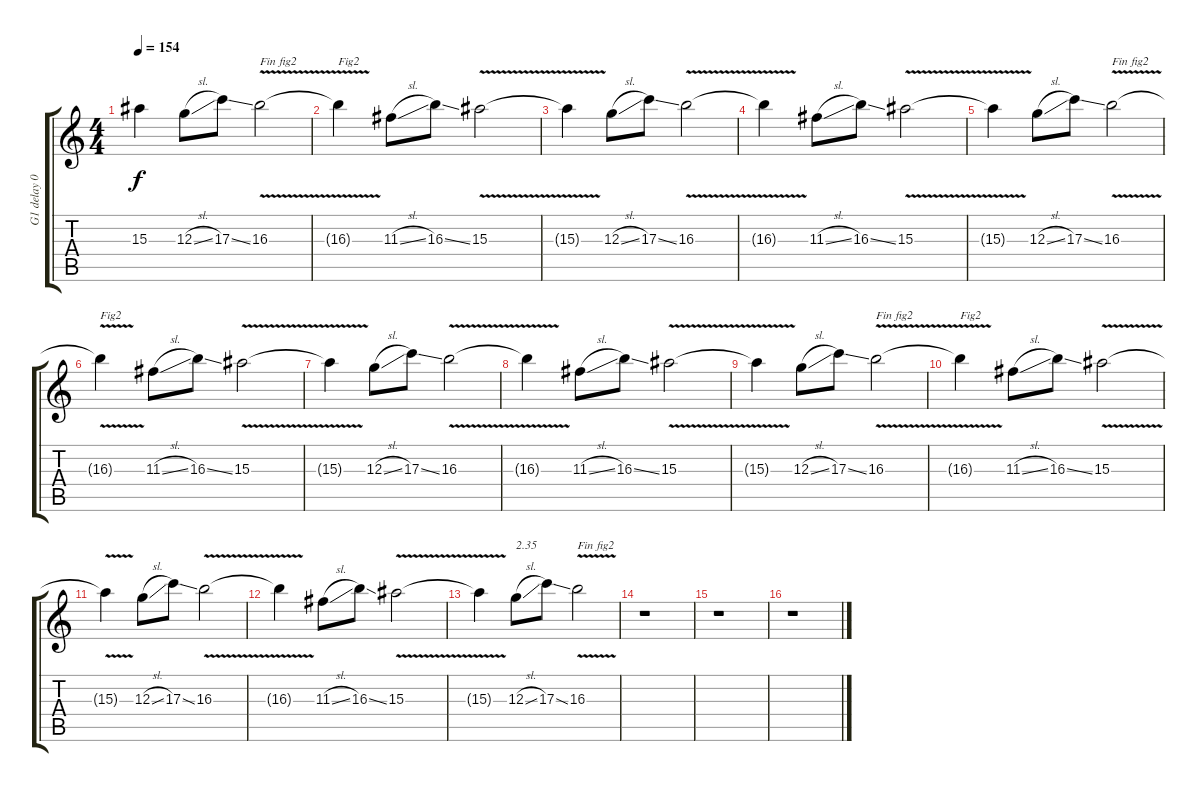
\track ("G1 delay 0.779" "G1 delay 0") {instrument overdrivenguitar}
\staff {score tabs}
\tuning (E4 B3 G3 D3 A2 E2) {hide}
\ts (4 4)
\tempo 154
\clef g2
\ks c
15.3{t}.4{dy f} 12.3{sl}.8 17.3{ss}.8 16.3{v}.2{txt "Fin fig2"} |
16.3{t}.4{txt "Fig2"} 11.3{sl}.8 16.3{ss}.8 15.3{v}.2 |
15.3{t}.4 12.3{sl}.8 17.3{ss}.8 16.3{v}.2 |
16.3{t}.4 11.3{sl}.8 16.3{ss}.8 15.3{v}.2 |
15.3{t}.4 12.3{sl}.8 17.3{ss}.8 16.3{v}.2{txt "Fin fig2"} |
16.3{t}.4{txt "Fig2"} 11.3{sl}.8 16.3{ss}.8 15.3{v}.2 |
15.3{t}.4 12.3{sl}.8 17.3{ss}.8 16.3{v}.2 |
16.3{t}.4 11.3{sl}.8 16.3{ss}.8 15.3{v}.2 |
15.3{t}.4 12.3{sl}.8 17.3{ss}.8 16.3{v}.2{txt "Fin fig2"} |
16.3{t}.4{txt "Fig2"} 11.3{sl}.8 16.3{ss}.8 15.3{v}.2 |
15.3{t}.4 12.3{sl}.8 17.3{ss}.8 16.3{v}.2 |
16.3{t}.4 11.3{sl}.8 16.3{ss}.8 15.3{v}.2 |
15.3{t}.4 12.3{sl}.8{txt "2.35"} 17.3{ss}.8 16.3{v}.2{txt "Fin fig2"} |
r.1 |
r.1 |
r.1
